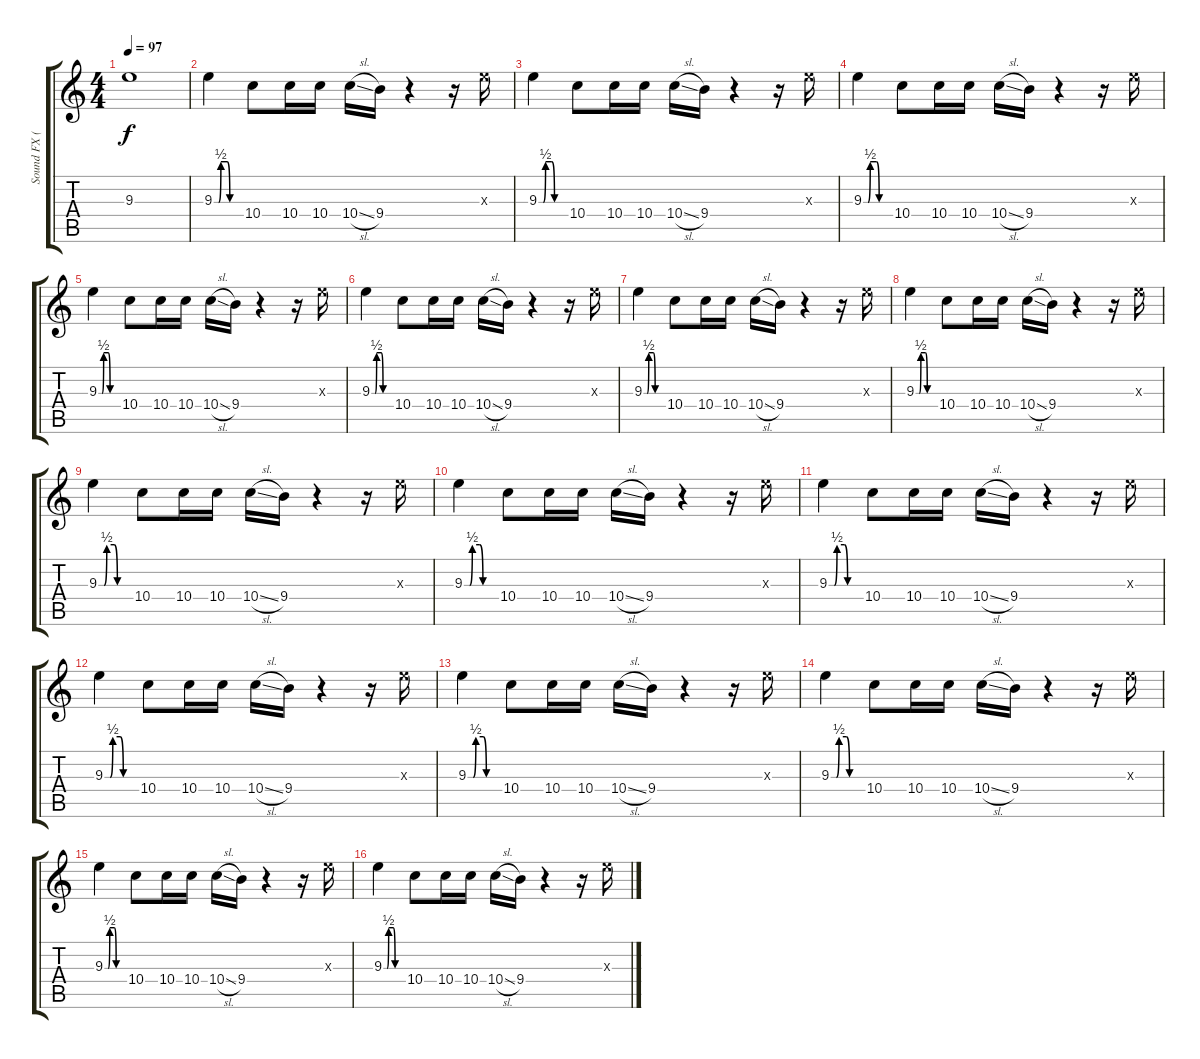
\track ("Sound FX (2)" "Sound FX (") {instrument acousticguitarsteel}
\staff {score tabs}
\tuning (E4 B3 G3 D3 A2 E2) {hide}
\ts (4 4)
\tempo 97
\clef g2
\ks c
9.3.1{dy f} |
9.3{be (custom 0 0 10 0 15 2 29 2 35 0 60 0)}.4{volume 16 instrument fx1rain} 10.4.8 10.4.16 10.4.16 10.4{sl}.16 9.4.16 r.4 r.16 9.3{x}.16 |
9.3{be (custom 0 0 10 0 15 2 29 2 35 0 60 0)}.4 10.4.8 10.4.16 10.4.16 10.4{sl}.16 9.4.16 r.4 r.16 9.3{x}.16 |
9.3{be (custom 0 0 10 0 15 2 29 2 35 0 60 0)}.4 10.4.8 10.4.16 10.4.16 10.4{sl}.16 9.4.16 r.4 r.16 9.3{x}.16 |
9.3{be (custom 0 0 10 0 15 2 29 2 35 0 60 0)}.4 10.4.8 10.4.16 10.4.16 10.4{sl}.16 9.4.16 r.4 r.16 9.3{x}.16 |
9.3{be (custom 0 0 10 0 15 2 29 2 35 0 60 0)}.4 10.4.8 10.4.16 10.4.16 10.4{sl}.16 9.4.16 r.4 r.16 9.3{x}.16 |
9.3{be (custom 0 0 10 0 15 2 29 2 35 0 60 0)}.4 10.4.8 10.4.16 10.4.16 10.4{sl}.16 9.4.16 r.4 r.16 9.3{x}.16 |
9.3{be (custom 0 0 10 0 15 2 29 2 35 0 60 0)}.4 10.4.8 10.4.16 10.4.16 10.4{sl}.16 9.4.16 r.4 r.16 9.3{x}.16 |
9.3{be (custom 0 0 10 0 15 2 29 2 35 0 60 0)}.4 10.4.8 10.4.16 10.4.16 10.4{sl}.16 9.4.16 r.4 r.16 9.3{x}.16 |
9.3{be (custom 0 0 10 0 15 2 29 2 35 0 60 0)}.4{volume 13 instrument fx1rain} 10.4.8 10.4.16 10.4.16 10.4{sl}.16 9.4.16 r.4 r.16 9.3{x}.16 |
9.3{be (custom 0 0 10 0 15 2 29 2 35 0 60 0)}.4 10.4.8 10.4.16 10.4.16 10.4{sl}.16 9.4.16 r.4 r.16 9.3{x}.16 |
9.3{be (custom 0 0 10 0 15 2 29 2 35 0 60 0)}.4 10.4.8 10.4.16 10.4.16 10.4{sl}.16 9.4.16 r.4 r.16 9.3{x}.16 |
9.3{be (custom 0 0 10 0 15 2 29 2 35 0 60 0)}.4 10.4.8 10.4.16 10.4.16 10.4{sl}.16 9.4.16 r.4 r.16 9.3{x}.16 |
9.3{be (custom 0 0 10 0 15 2 29 2 35 0 60 0)}.4 10.4.8 10.4.16 10.4.16 10.4{sl}.16 9.4.16 r.4 r.16 9.3{x}.16 |
9.3{be (custom 0 0 10 0 15 2 29 2 35 0 60 0)}.4 10.4.8 10.4.16 10.4.16 10.4{sl}.16 9.4.16 r.4 r.16 9.3{x}.16 |
9.3{be (custom 0 0 10 0 15 2 29 2 35 0 60 0)}.4 10.4.8 10.4.16 10.4.16 10.4{sl}.16 9.4.16 r.4 r.16 9.3{x}.16
